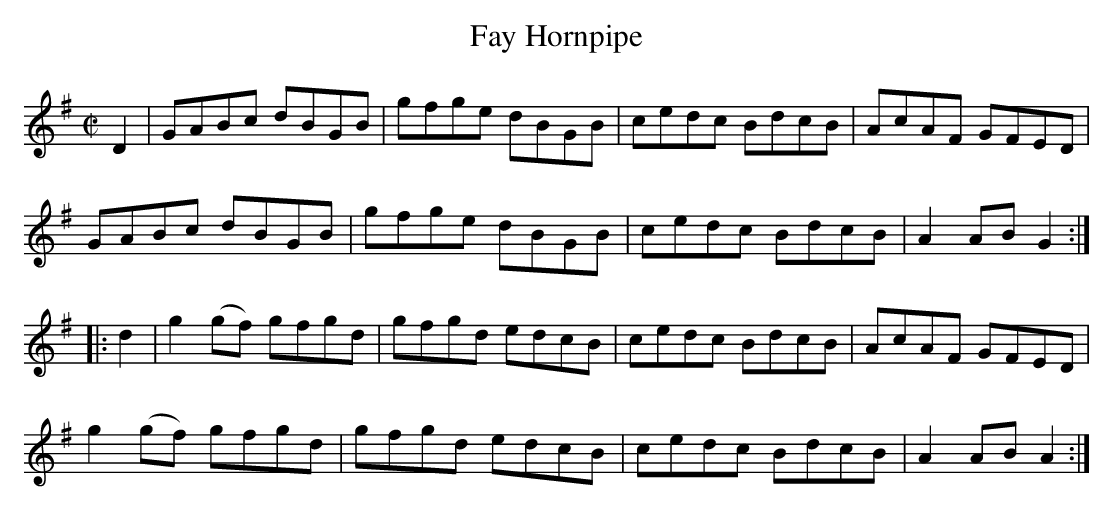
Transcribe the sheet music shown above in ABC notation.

X:1
T:Fay Hornpipe
M:C|
L:1/8
K:G
D2|GABc dBGB|gfge dBGB|cedc BdcB|AcAF GFED|
GABc dBGB|gfge dBGB|cedc BdcB|A2 AB G2:|
|:d2|g2 (gf) gfgd|gfgd edcB|cedc BdcB|AcAF GFED|
g2 (gf) gfgd|gfgd edcB|cedc BdcB|A2 AB A2:|]
